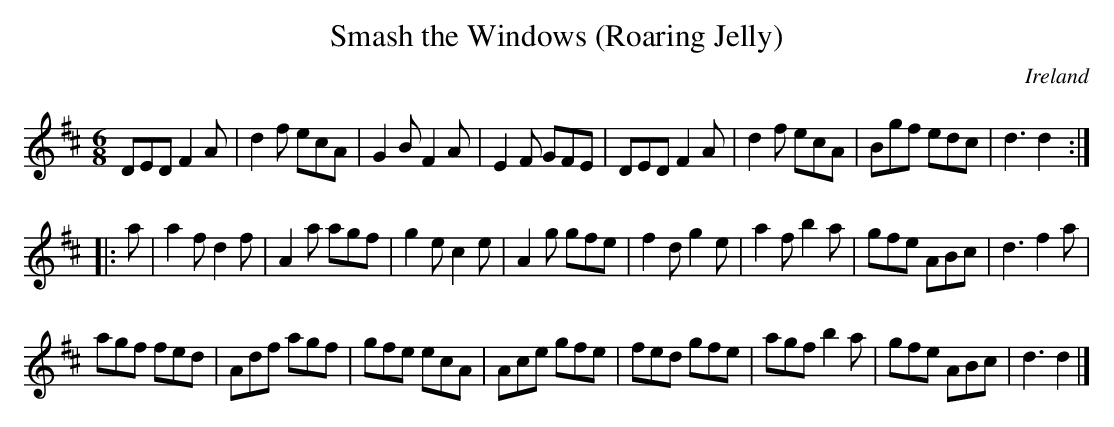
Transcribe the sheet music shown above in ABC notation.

X:1
T:Smash the Windows (Roaring Jelly)
O:Ireland
M:6/8
K:D
DED F2A|d2f ecA|G2B F2A|E2F GFE|\
DED F2A|d2f ecA|Bgf edc|d3 d2:|
|:a|\
a2f d2f|A2a agf|g2e c2e|A2g gfe|\
f2d g2e|a2f b2a|gfe ABc|d3 f2a|
agf fed|Adf agf|gfe ecA|Ace gfe|\
fed gfe|agf b2a|gfe ABc|d3 d2|]
